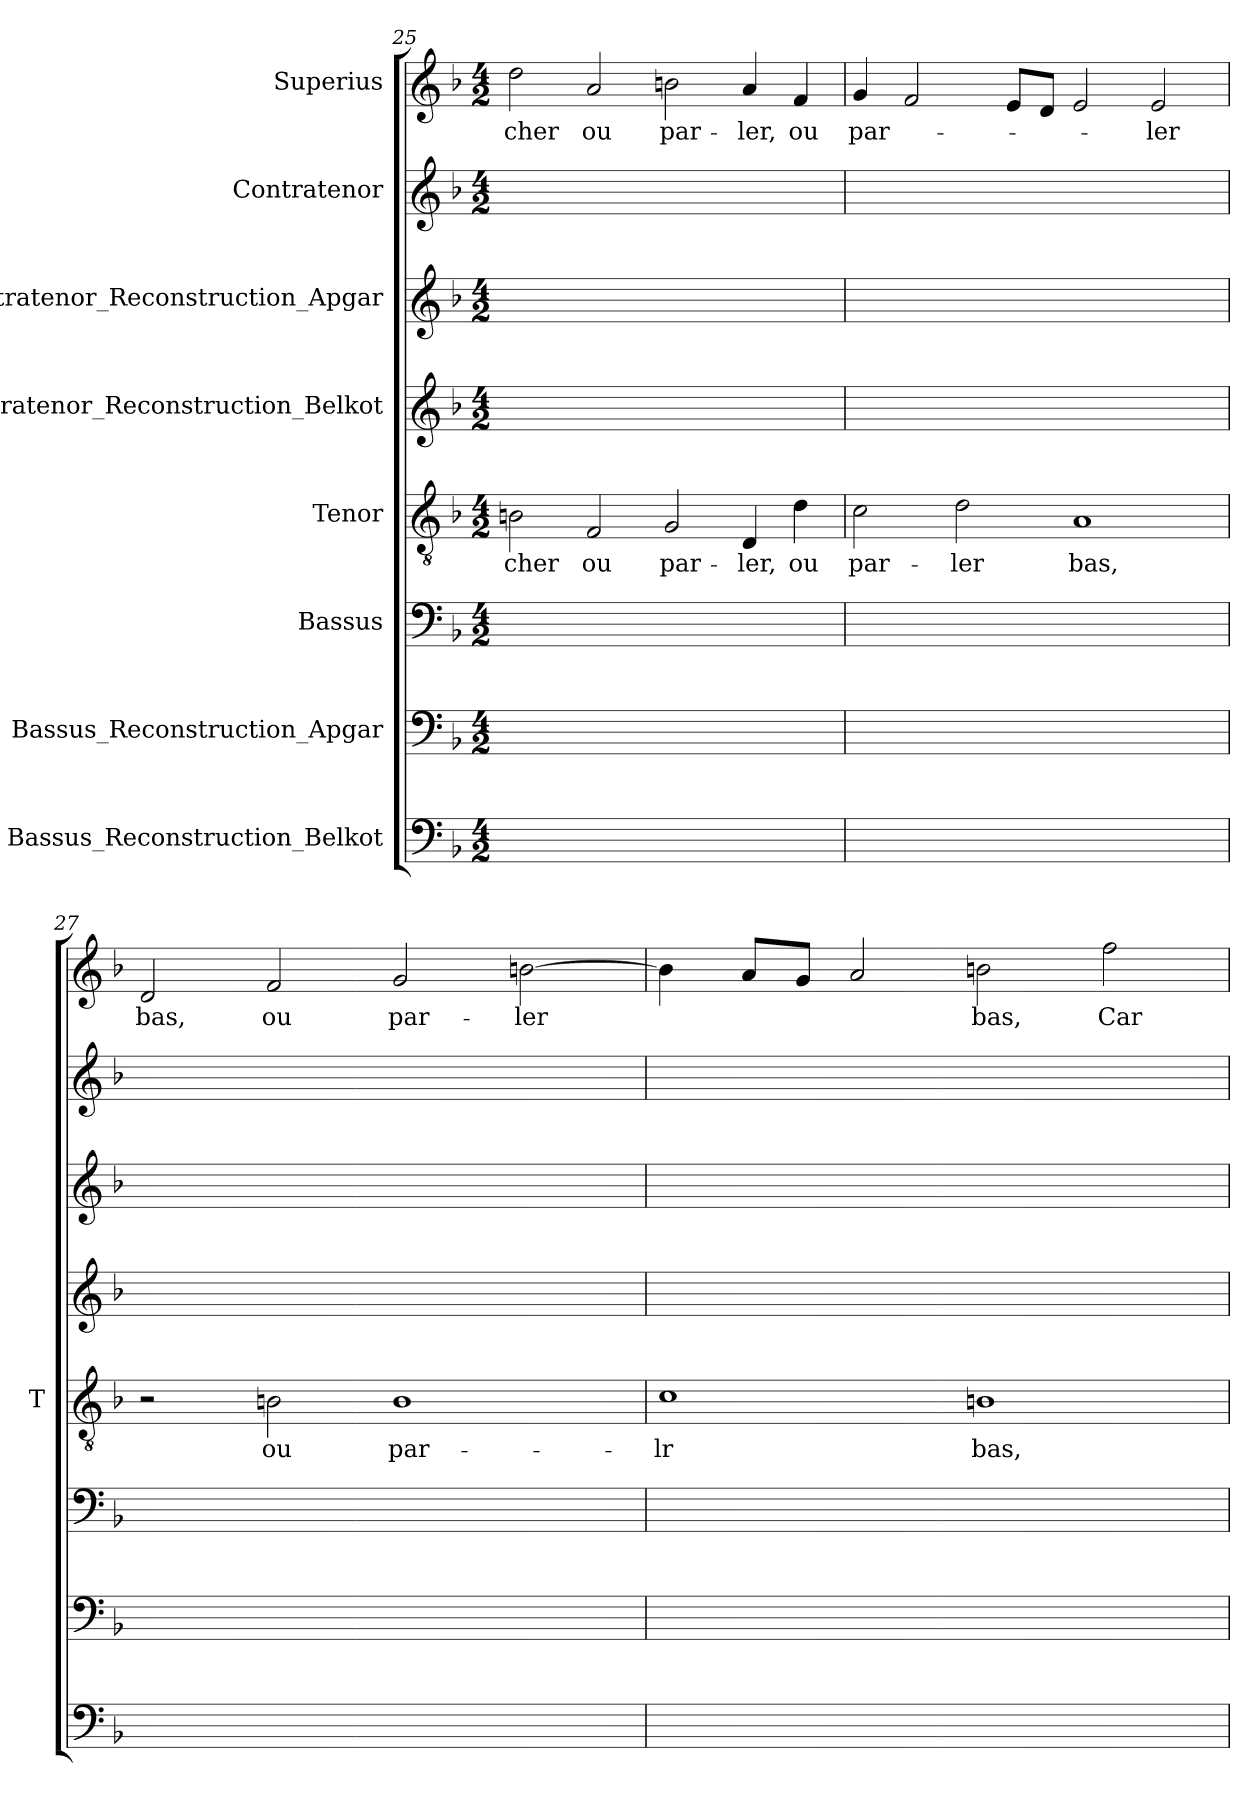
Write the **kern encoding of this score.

**kern	**kern	**kern	**kern	**text	**kern	**kern	**kern	**kern	**text
*part8	*part7	*part6	*part5	*part5	*part4	*part3	*part2	*part1	*part1
*staff8	*staff7	*staff6	*staff5	*staff5	*staff4	*staff3	*staff2	*staff1	*staff1
*I"Bassus_Reconstruction_Belkot	*I"Bassus_Reconstruction_Apgar	*I"Bassus	*I"Tenor	*	*I"Contratenor_Reconstruction_Belkot	*I"Contratenor_Reconstruction_Apgar	*I"Contratenor	*I"Superius	*
*	*	*	*I'T	*	*	*	*	*	*
*clefF4	*clefF4	*clefF4	*clefGv2	*	*clefG2	*clefG2	*clefG2	*clefG2	*
*k[b-]	*k[b-]	*k[b-]	*k[b-]	*	*k[b-]	*k[b-]	*k[b-]	*k[b-]	*
*M4/2	*M4/2	*M4/2	*M4/2	*	*M4/2	*M4/2	*M4/2	*M4/2	*
=25	=25	=25	=25	=25	=25	=25	=25	=25	=25
0ryy	0ryy	0ryy	2Bn	-cher	0ryy	0ryy	0ryy	2dd	-cher
.	.	.	2F	-ou	.	.	.	2a	-ou
.	.	.	2G	par-	.	.	.	2bn	par-
.	.	.	4D	-ler,	.	.	.	4a	-ler,
.	.	.	4d	-ou	.	.	.	4f	-ou
=26	=26	=26	=26	=26	=26	=26	=26	=26	=26
0ryy	0ryy	0ryy	2c	par-	0ryy	0ryy	0ryy	4g	par-
.	.	.	.	.	.	.	.	2f	.
.	.	.	2d	-ler	.	.	.	.	.
.	.	.	.	.	.	.	.	8eL	.
.	.	.	.	.	.	.	.	8dJ	.
.	.	.	1A	-bas,	.	.	.	2e	.
.	.	.	.	.	.	.	.	2e	-ler
=27	=27	=27	=27	=27	=27	=27	=27	=27	=27
0ryy	0ryy	0ryy	2r	.	0ryy	0ryy	0ryy	2d	-bas,
.	.	.	2Bn	-ou	.	.	.	2f	-ou
.	.	.	1B	par-	.	.	.	2g	par-
.	.	.	.	.	.	.	.	[2bn	-ler
=28	=28	=28	=28	=28	=28	=28	=28	=28	=28
0ryy	0ryy	0ryy	1c	-lr	0ryy	0ryy	0ryy	4b]	.
.	.	.	.	.	.	.	.	8aL	.
.	.	.	.	.	.	.	.	8gJ	.
.	.	.	.	.	.	.	.	2a	.
.	.	.	1Bn	-bas,	.	.	.	2bn	-bas,
.	.	.	.	.	.	.	.	2ff	-Car
=	=	=	=	=	=	=	=	=	=
*-	*-	*-	*-	*-	*-	*-	*-	*-	*-
